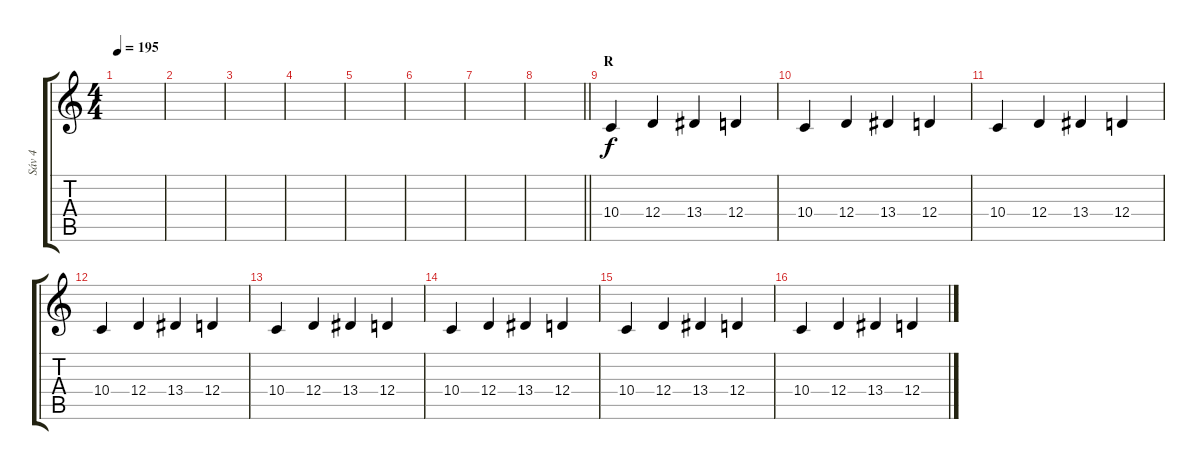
\track ("Sáv 4" "Sáv 4") {instrument trumpet}
\staff {score tabs}
\tuning (E4 B3 G3 D3 A2 E2) {hide}
\ts (4 4)
\tempo 195
\clef g2
\ks c
|
|
|
|
|
|
|
\barLineRight lightlight
|
\section ("" "R")
10.4.4 12.4.4 13.4.4 12.4.4 |
10.4.4 12.4.4 13.4.4 12.4.4 |
10.4.4 12.4.4 13.4.4 12.4.4 |
10.4.4 12.4.4 13.4.4 12.4.4 |
10.4.4 12.4.4 13.4.4 12.4.4 |
10.4.4 12.4.4 13.4.4 12.4.4 |
10.4.4 12.4.4 13.4.4 12.4.4 |
10.4.4 12.4.4 13.4.4 12.4.4
